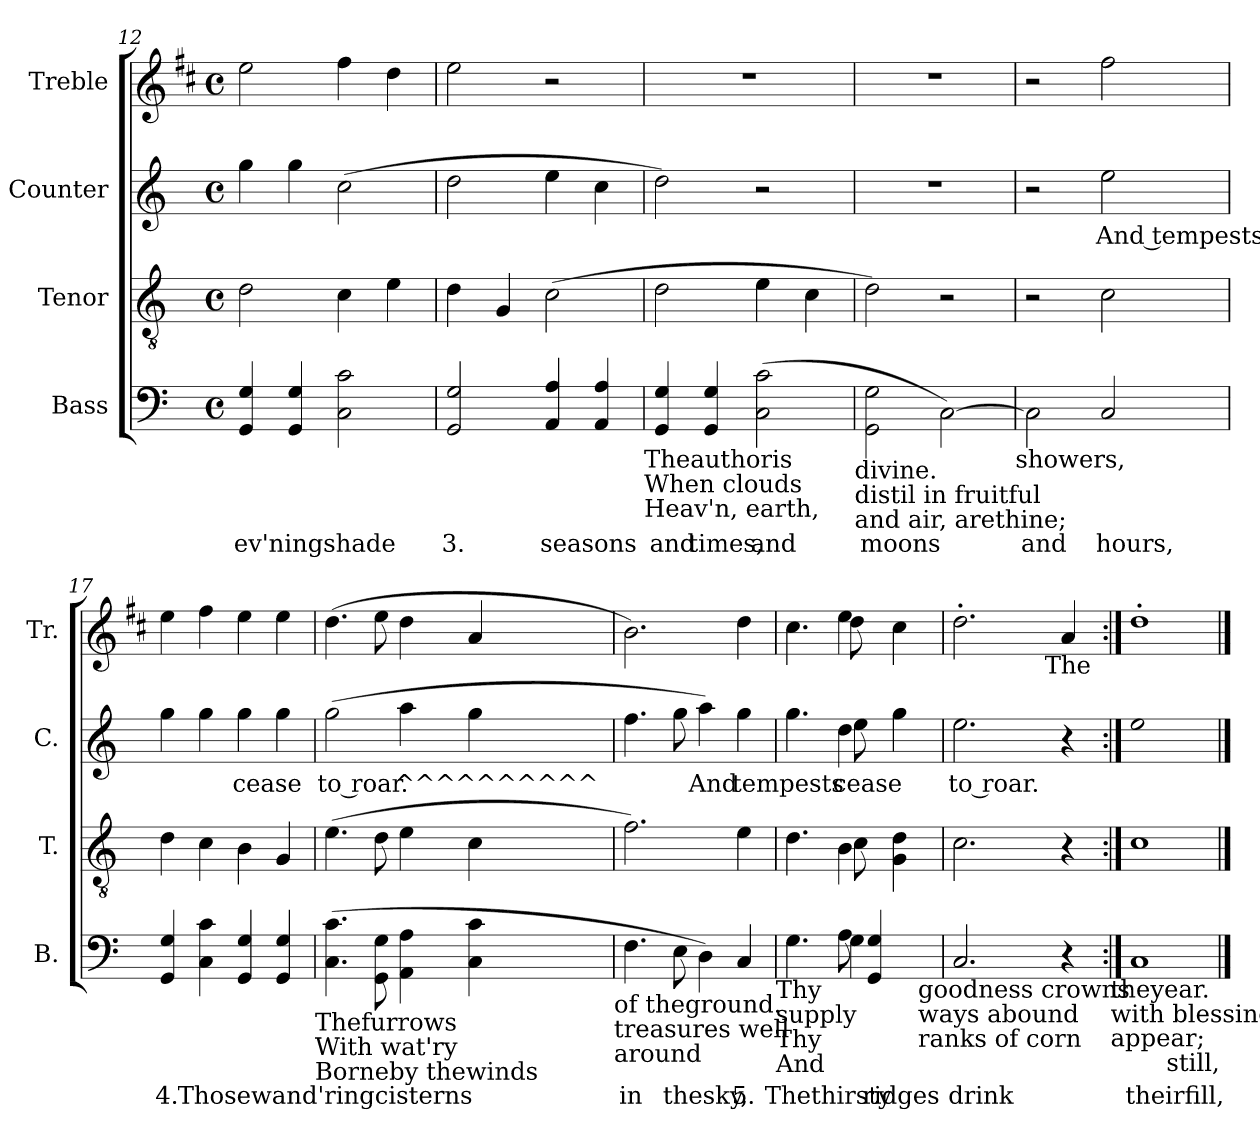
**kern	**text	**kern	**kern	**text	**kern
*part4	*part4	*part3	*part2	*part2	*part1
*staff4	*staff4	*staff3	*staff2	*staff2	*staff1
*I"Bass	*	*I"Tenor	*I"Counter	*	*I"Treble
*I'B.	*	*I'T.	*I'C.	*	*I'Tr.
*clefF4	*	*clefGv2	*clefG2	*	*clefG2
*	*	*	*	*	*ITrd1c2
*k[]	*	*k[]	*k[]	*	*k[]
*C:	*	*C:	*C:	*	*C:
*M4/4	*	*M4/4	*M4/4	*	*M4/4
*met(c)	*	*met(c)	*met(c)	*	*met(c)
=12	=12	=12	=12	=12	=12
!	!LO:LY:b	!	!	!	!
4GG/ 4G/	ev'ningshade	2d\	4gg\	.	2dd\
4GG/ 4G/	.	.	4gg\	.	.
!	!	!LO:N:head=solid	!	!	!LO:N:head=solid
2C\ 2c\	.	4c\	(>2cc\	.	4ee\
!	!	!LO:N:head=solid	!	!	!LO:N:head=solid
.	.	4e\	.	.	4cc\
=13	=13	=13	=13	=13	=13
!	!LO:LY:b	!	!	!	!
2GG/ 2G/	3.	4d\	2dd\	.	2dd\
.	.	4G/	.	.	.
!LO:N:n=1:head=solid	!	!	!	!	!
!LO:N:n=2:head=solid	!LO:LY:b	!	!LO:N:head=solid	!	!
4AA/ 4A/	seasons	(>2c\	4ee\	.	2r
!LO:N:n=1:head=solid	!	!	!	!	!
!LO:N:n=2:head=solid	!	!	!LO:N:head=solid	!	!
4AA/ 4A/	.	.	4cc\	.	.
!LO:TX:b:t=Theauthoris	!	!	!	!	!
!LO:TX:b:t=When clouds	!	!	!	!	!
!LO:TX:b:t=Heav'n, earth,	!	!	!	!	!
=14	=14	=14	=14	=14	=14
!	!LO:LY:b	!	!	!	!
4GG/ 4G/	and	2d\	2dd\)	.	1r
!	!LO:LY:b	!	!	!	!
4GG/ 4G/	times,	.	.	.	.
!	!LO:LY:b	!LO:N:head=solid	!	!	!
(>2C\ 2c\	and	4e\	2r	.	.
!	!	!LO:N:head=solid	!	!	!
.	.	4c\	.	.	.
!LO:TX:b:t=divine.	!	!	!	!	!
!LO:TX:b:t=distil in fruitful	!	!	!	!	!
!LO:TX:b:t=and air, arethine;	!	!	!	!	!
=15	=15	=15	=15	=15	=15
!	!LO:LY:b	!	!	!	!
2GG\ 2G\	moons	2d\)	1r	.	1r
[>2C\)	.	2r	.	.	.
!LO:TX:b:t=showers,	!	!	!	!	!
=16	=16	=16	=16	=16	=16
!	!LO:LY:b	!	!	!	!
2C\]	and	2r	2r	.	2r
!	!LO:LY:b	!	!LO:N:head=open	!LO:LY:b:rj	!LO:N:head=open
2C/	hours,	2c\	2ee\	And tempests	2ee\
=17	=17	=17	=17	=17	=17
!	!LO:LY:b	!	!	!	!
4GG/ 4G/	4.	4d\	4gg\	.	4dd\
!LO:N:n=1:head=solid	!	!	!	!	!
!LO:N:n=2:head=solid	!LO:LY:b	!LO:N:head=solid	!	!	!LO:N:head=solid
4C\ 4c\	Thosewand'ringcisterns	4c\	4gg\	.	4ee\
!	!	!LO:N:head=solid	!	!LO:LY:b	!
4GG/ 4G/	.	4B\	4gg\	cease	4dd\
4GG/ 4G/	.	4G/	4gg\	.	4dd\
!LO:TX:b:t=Thefurrows	!	!	!	!	!
!LO:TX:b:t=With wat'ry	!	!	!	!	!
!LO:TX:b:t=Borneby thewinds	!	!	!	!	!
=18	=18	=18	=18	=18	=18
!LO:N:n=1:head=solid	!	!	!	!	!
!LO:N:n=2:head=solid	!	!LO:N:head=solid	!	!LO:LY:b:rj	!LO:N:head=solid
(>4.C\ 4.c\	.	(>4.e\	(>2gg\	to roar.	(>4.cc\
8GG\ 8G\	.	8d\	.	.	8dd\
!LO:N:n=1:head=solid	!	!	!	!	!
!LO:N:n=2:head=solid	!	!LO:N:head=solid	!LO:N:head=solid	!LO:LY:b	!LO:N:head=solid
4AA\ 4A\	.	4e\	4aa\	^^^^^^^^^^	4cc\
!LO:N:n=1:head=solid	!	!	!	!	!
!LO:N:n=2:head=solid	!	!LO:N:head=solid	!	!	!
4C\ 4c\	.	4c\	4gg\	.	4g/
!LO:TX:b:t=of theground.	!	!	!	!	!
!LO:TX:b:t=treasures well	!	!	!	!	!
!LO:TX:b:t=around	!	!	!	!	!
=19	=19	=19	=19	=19	=19
!LO:N:head=solid	!LO:LY:b	!	!LO:N:head=solid	!	!LO:N:head=open
4.F\	in	2.f\)	4.ff\	.	2.a\)
!LO:N:head=solid	!LO:LY:b	!	!	!	!
8E\	thesky,	.	8gg\	.	.
!	!	!	!LO:N:head=solid	!LO:LY:b	!
4D\)	.	.	4aa\)	And	.
!LO:N:head=solid	!LO:LY:b	!LO:N:head=solid	!	!LO:LY:b	!LO:N:head=solid
4C/	5.	4e\	4gg\	tempests	4cc\
!LO:TX:b:t=Thy	!	!	!	!	!
!LO:TX:b:t=supply	!	!	!	!	!
!LO:TX:b:t=Thy	!	!	!	!	!
!LO:TX:b:t=And	!	!	!	!	!
=20	=20	=20	=20	=20	=20
!	!LO:LY:b	!	!	!	!LO:N:head=solid
*^	*	*^	*^	*	*^
4.G\	4.ryy	Thethirsty	4.d\	4.ryy	4.gg\	4.ryy	.	4.b\	4.ryy
!LO:N:head=solid	!	!	!LO:N:head=solid	!LO:N:head=solid	!	!LO:N:head=solid	!LO:LY:b	!	!LO:N:head=solid
8A\	4G\	.	4B\	8c\	4dd\	8ee\	cease	4dd\	8cc\
!	!	!LO:LY:b	!	!	!	!	!	!	!
4GG/ 4G/	.	ridges	.	4.ryy	.	4.ryy	.	.	4.ryy
!	!	!	!	!	!	!	!	!LO:N:head=solid	!
.	8ryy	.	4G\ 4d\	.	4gg\	.	.	4b\	.
!LO:TX:b:t=goodness crowns	!	!	!	!	!	!	!	!	!
!LO:TX:b:t=ways abound	!	!	!	!	!	!	!	!	!
!LO:TX:b:t=ranks of corn	!	!	!	!	!	!	!	!	!
8ryy	8ryy	.	.	.	.	.	.	.	.
*	*	*	*v	*v	*	*	*	*	*
*	*	*	*	*v	*v	*	*	*
=21	=21	=21	=21	=21	=21	=21	=21
!	!	!LO:LY:b	!	!LO:N:head=open	!LO:LY:b:rj	!	!
*v	*v	*	*	*	*	*	*
2.C/	drink	2.c\	2.ee\	to roar.	2.cc'>\	2ryy
.	.	.	.	.	.	8.ryy
!	!	!	!	!	!	!LO:TX:b:t=The
.	.	.	.	.	.	4ryy
4r	.	4r	4r	.	4g/	.
.	.	.	.	.	.	16ryy
!LO:TX:b:t=theyear.	!	!	!	!	!	!
!LO:TX:b:t=with blessings	!	!	!	!	!	!
!LO:TX:b:t=appear;	!	!	!	!	!	!
=22:|!	=22:|!	=22:|!	=22:|!	=22:|!	=22:|!	=22:|!
!	!LO:LY:b	!	!LO:N:head=open	!	!	!
*	*	*	*	*	*v	*v
1C	theirfill,	1c	1ee	.	1cc'>
!LO:TX:b:t=still,	!	!	!	!	!
==	==	==	==	==	==
*-	*-	*-	*-	*-	*-
